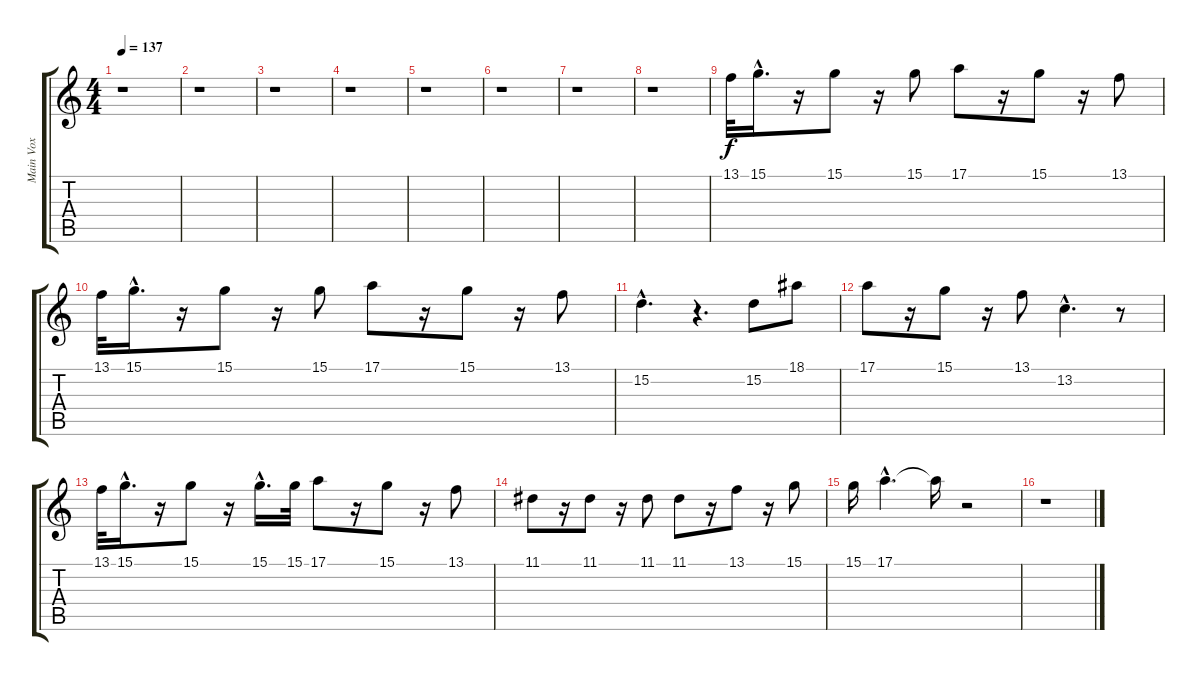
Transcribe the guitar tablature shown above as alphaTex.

\track ("Main Vox" "Main Vox") {instrument voiceoohs}
\staff {score tabs}
\tuning (E4 B3 G3 D3 A2 E2) {hide}
\ts (4 4)
\tempo 137
\clef g2
\ks c
r.1{dy f instrument voiceoohs} |
r.1 |
r.1 |
r.1 |
r.1 |
r.1 |
r.1 |
r.1 |
13.1.32 15.1{hac}.16{d} r.16 15.1.8 r.16 15.1.8 17.1.8 r.16 15.1.8 r.16 13.1.8 |
13.1.32 15.1{hac}.16{d} r.16 15.1.8 r.16 15.1.8 17.1.8 r.16 15.1.8 r.16 13.1.8 |
15.2{hac}.4{d} r.4{d} 15.2.8 18.1.8 |
17.1.8 r.16 15.1.8 r.16 13.1.8 13.2{hac}.4{d} r.8 |
13.1.32 15.1{hac}.16{d} r.16 15.1.8 r.16 15.1{hac}.16{d} 15.1.32 17.1.8 r.16 15.1.8 r.16 13.1.8 |
11.1.8 r.16 11.1.8 r.16 11.1.8 11.1.8 r.16 13.1.8 r.16 15.1.8 |
15.1.16 17.1{hac}.4{d} 17.1{t}.16 r.2 |
r.1
